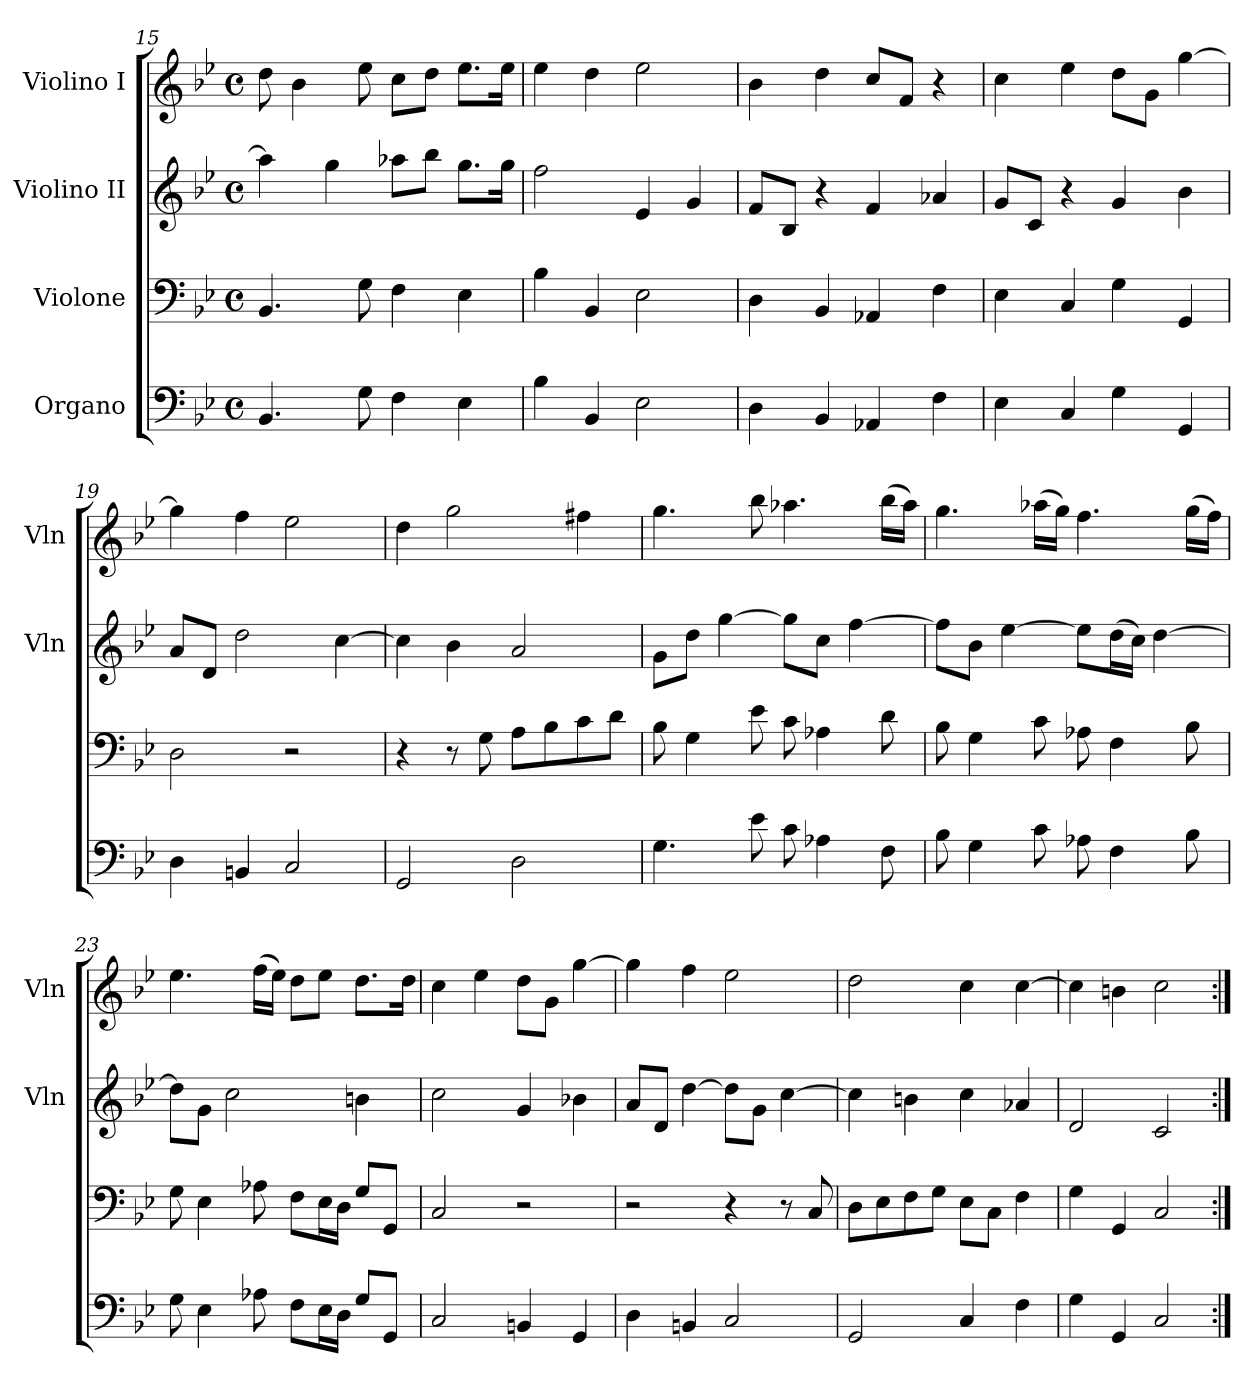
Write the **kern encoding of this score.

**kern	**kern	**kern	**kern
*part4	*part3	*part2	*part1
*staff4	*staff3	*staff2	*staff1
*I"Organo	*I"Violone	*I"Violino II	*I"Violino I
*	*	*I'Vln	*I'Vln
*clefF4	*clefF4	*clefG2	*clefG2
*k[b-e-]	*k[b-e-]	*k[b-e-]	*k[b-e-]
*g:	*g:	*g:	*g:
*M4/4	*M4/4	*M4/4	*M4/4
*met(c)	*met(c)	*met(c)	*met(c)
=15	=15	=15	=15
4.BB-	4.BB-	4aa-]	8dd
.	.	.	4b-
.	.	4gg	.
8G	8G	.	8ee-
4F	4F	8aa-XL	8ccL
.	.	8bb-J	8ddJ
4E-	4E-	8.ggL	8.ee-L
.	.	16ggJk	16ee-Jk
=16	=16	=16	=16
4B-	4B-	2ff	4ee-
4BB-	4BB-	.	4dd
2E-	2E-	4e-	2ee-
.	.	4g	.
=17	=17	=17	=17
4D	4D	8fL	4b-
.	.	8B-J	.
4BB-	4BB-	4r	4dd
4AA-X	4AA-X	4f	8ccL
.	.	.	8fJ
4F	4F	4a-X	4r
=18	=18	=18	=18
4E-	4E-	8gL	4cc
.	.	8cJ	.
4C	4C	4r	4ee-
4G	4G	4g	8ddL
.	.	.	8gJ
4GG	4GG	4b-	[4gg
=19	=19	=19	=19
4D	2D	8aL	4gg]
.	.	8dJ	.
4BBn	.	2dd	4ff
2C	2r	.	2ee-
.	.	[4cc	.
=20	=20	=20	=20
2GG	4r	4cc]	4dd
.	8r	4b-	2gg
.	8G	.	.
2D	8AL	2a	.
.	8B-	.	.
.	8c	.	4ff#X
.	8dJ	.	.
=21	=21	=21	=21
4.G	8B-	8gL	4.gg
.	4G	8ddJ	.
.	.	[4gg	.
8e-	8e-	.	8bb-
8c	8c	8ggL]	4.aa-X
4A-X	4A-X	8ccJ	.
.	.	[4ff	.
8F	8d	.	(16bb-LL
.	.	.	16aa-JJ)
=22	=22	=22	=22
8B-	8B-	8ffL]	4.gg
4G	4G	8b-J	.
.	.	[4ee-	.
8c	8c	.	(16aa-XLL
.	.	.	16ggJJ)
8A-X	8A-X	8ee-L]	4.ff
4F	4F	(16ddL	.
.	.	16ccJJ)	.
.	.	[4dd	.
8B-	8B-	.	(16ggLL
.	.	.	16ffJJ)
=23	=23	=23	=23
8G	8G	8ddL]	4.ee-
4E-	4E-	8gJ	.
.	.	2cc	.
8A-X	8A-X	.	(16ffLL
.	.	.	16ee-JJ)
8FL	8FL	.	8ddL
16E-L	16E-L	.	8ee-J
16DJJ	16DJJ	.	.
8GL	8GL	4bn	8.ddL
8GGJ	8GGJ	.	.
.	.	.	16ddJk
=24	=24	=24	=24
2C	2C	2cc	4cc
.	.	.	4ee-
4BBn	2r	4g	8ddL
.	.	.	8gJ
4GG	.	4b-X	[4gg
=25	=25	=25	=25
4D	2r	8aL	4gg]
.	.	8dJ	.
4BBn	.	[4dd	4ff
2C	4r	8ddL]	2ee-
.	.	8gJ	.
.	8r	[4cc	.
.	8C	.	.
=26	=26	=26	=26
2GG	8DL	4cc]	2dd
.	8E-	.	.
.	8F	4bn	.
.	8GJ	.	.
4C	8E-L	4cc	4cc
.	8CJ	.	.
4F	4F	4a-X	[4cc
=27	=27	=27	=27
4G	4G	2d	4cc]
4GG	4GG	.	4bn
2C	2C	2c	2cc
=:|!	=:|!	=:|!	=:|!
*-	*-	*-	*-
